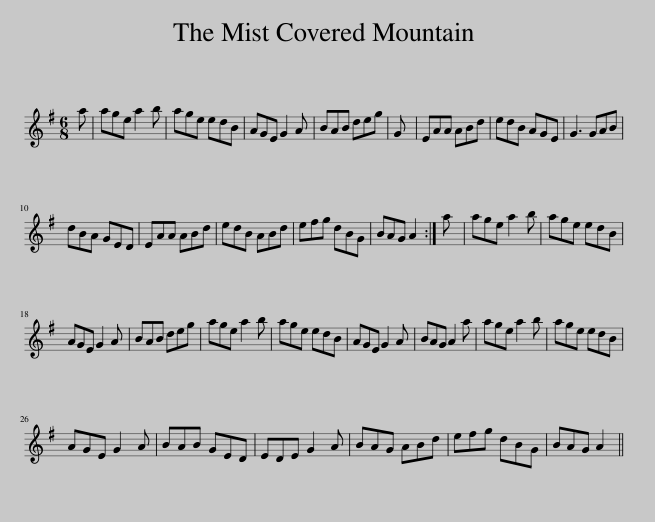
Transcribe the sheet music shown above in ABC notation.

X:1
L:1/8
M:6/8
I:linebreak $
K:G
V:1 treble
V:1
 a | age a2 b | age edB | AGE G2 A | BAB deg | %5
 G | EAA ABd | edB AGE | G3 GAB |$ dBA GED | %10
 EAA ABd | edB ABd | efg dBG | BAG A2 :| a | %15
 age a2 b | age edB |$ AGE G2 A | BAB deg | age a2 b | %20
 age edB | AGE G2 A | BAG A2 a | age a2 b | age edB |$ %25
 AGE G2 A | BAB GED | EDE G2 A | BAG ABd | efg dBG | %30
 BAG A2 || %31
